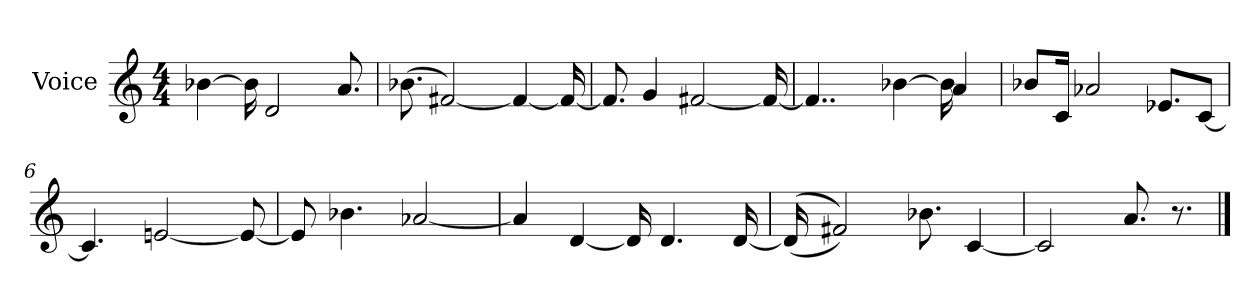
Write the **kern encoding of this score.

**kern
*part1
*staff1
*I"Voice
*I'Voice
*clefG2
*M4/4
=1
[>4b-X\
16b-\]
2d/
8.a/
=2
(<8.b-X\
[<2f#X/)
4f#/_
16f#/_<
=3
8.f#/]
4g/
[<2f#X/
16f#/_<
=4
*^
4..f#/]	8.ryy
*v	*v
[>4b-X\
*^
16b-\]	4a/
8.ryy	.
*v	*v
=5
8b-X/L
16c/Jk
2a-X/
8.e-X/L
[<8c/J
=6
4.c/]
[<2en/
8e/_<
=7
8e/]
4.b-X\
[<2a-X/
!!LO:LB:g=z
=8
4a-/]
[<4d/
16d/]
4.d/
[<16d/
=9
(>(>16d/]
2f#X/))
8.b-X\
[<4c/
=10
2c/]
8.a/
8.r
==
*-
